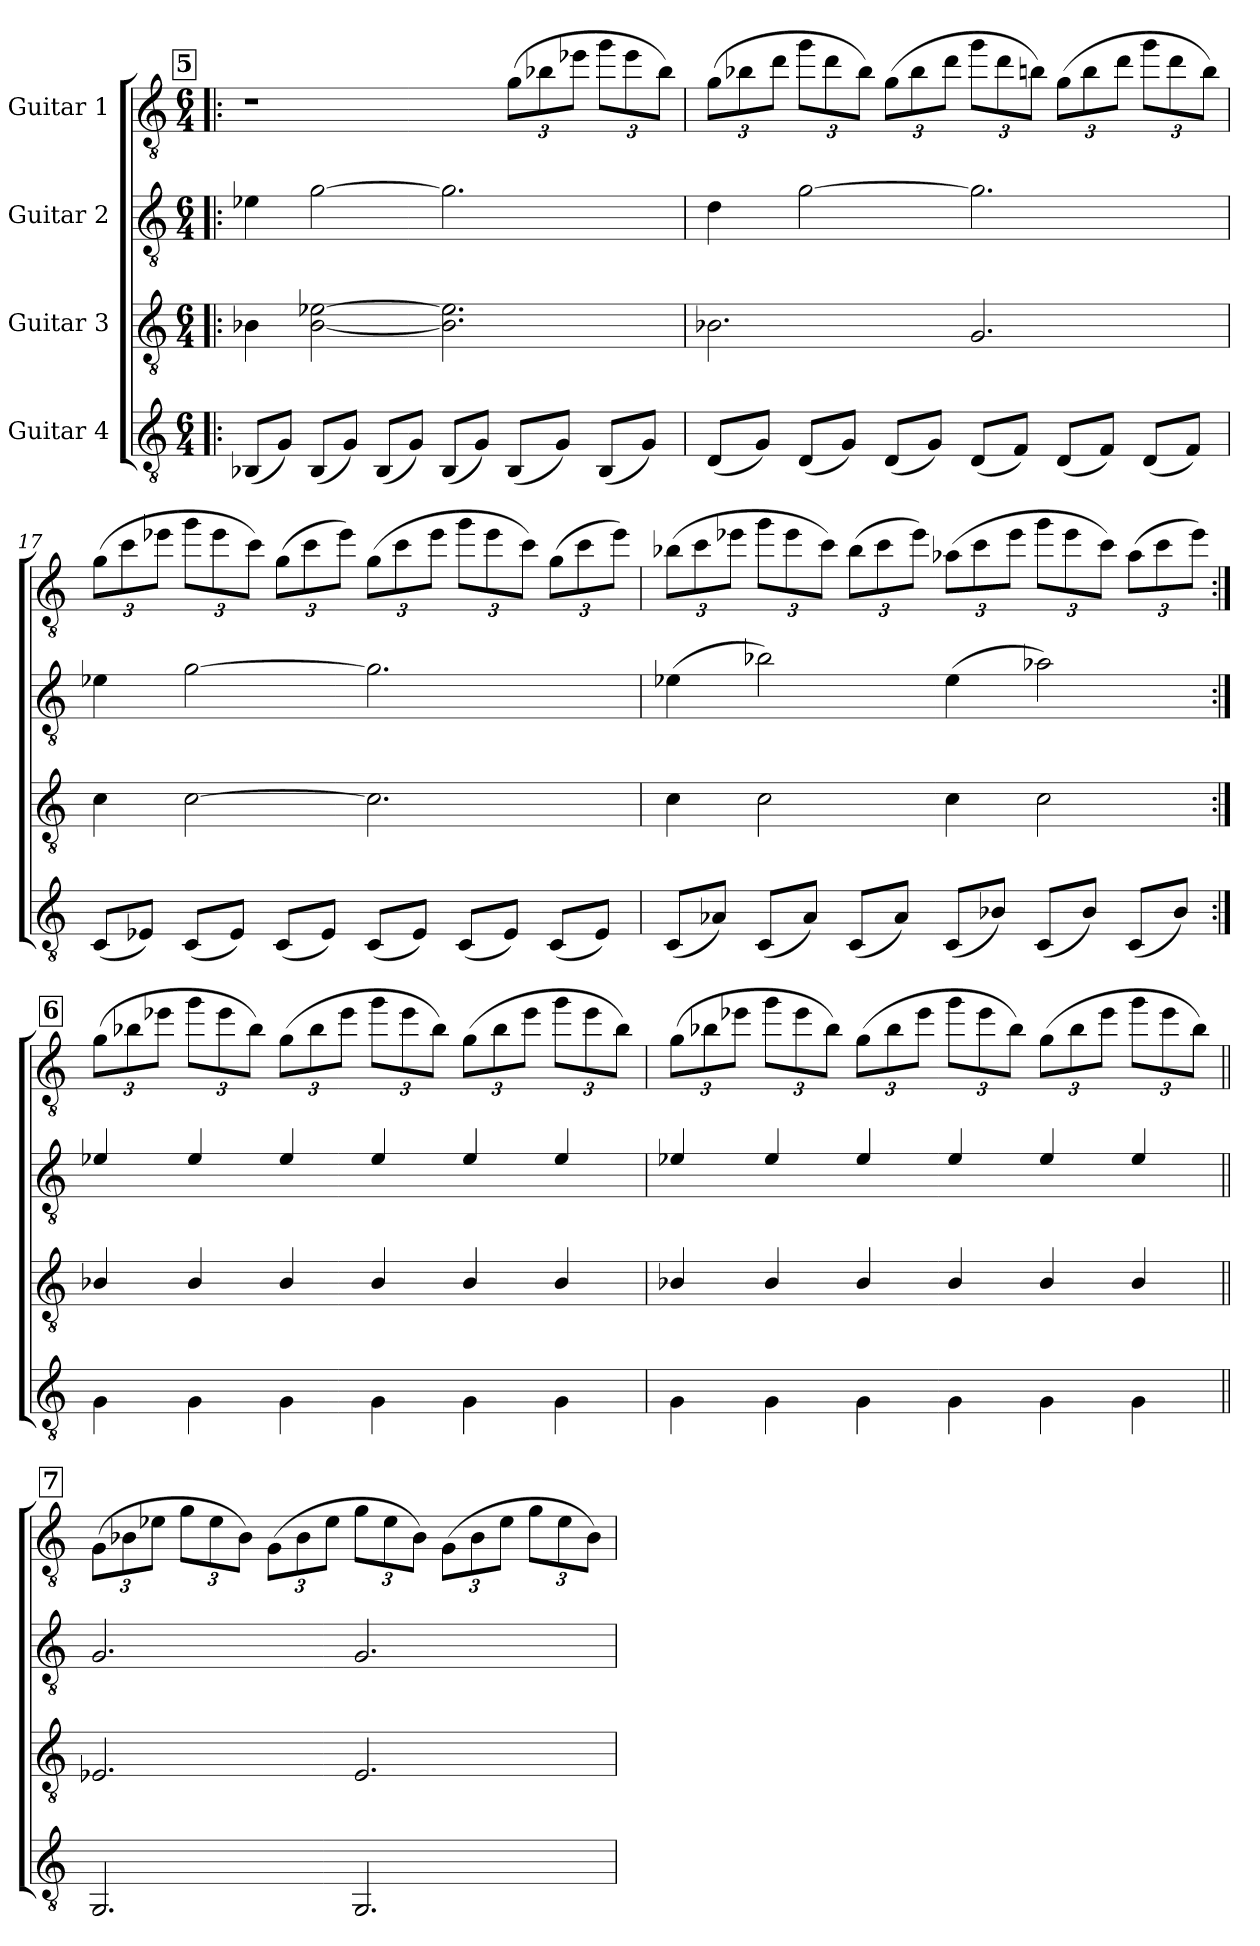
**kern	**kern	**kern	**kern
*part4	*part3	*part2	*part1
*staff4	*staff3	*staff2	*staff1
*I"Guitar 4	*I"Guitar 3	*I"Guitar 2	*I"Guitar 1
*clefGv2	*clefGv2	*clefGv2	*clefGv2
*k[]	*k[]	*k[]	*k[]
*M6/4	*M6/4	*M6/4	*M6/4
!!LO:REH:place=s1:a:B:fs=14:t=5
=15!|:	=15!|:	=15!|:	=15!|:
(8BB-X/L	4B-X\	4e-X\	1r
8G/J)	.	.	.
(8BB-/L	[2B-\ [2e-X\	[2g\	.
8G/J)	.	.	.
(8BB-/L	.	.	.
8G/J)	.	.	.
(8BB-/L	2.B-\] 2.e-\]	2.g\]	.
8G/J)	.	.	.
*	*	*	*Xbrackettup
(8BB-/L	.	.	(12g\L
.	.	.	12b-X\
8G/J)	.	.	.
.	.	.	12ee-X\J
(8BB-/L	.	.	12gg\L
.	.	.	12ee-\
8G/J)	.	.	.
.	.	.	12b-\J)
!!LO:LB:g=z
=16	=16	=16	=16
(8D/L	2.B-X\	4d\	(12g\L
.	.	.	12b-X\
8G/J)	.	.	.
.	.	.	12dd\J
(8D/L	.	[2g\	12gg\L
.	.	.	12dd\
8G/J)	.	.	.
.	.	.	12b-\J)
(8D/L	.	.	(>12g\L
.	.	.	12b-\
8G/J)	.	.	.
.	.	.	12dd\J
(8D/L	2.G/	2.g\]	12gg\L
.	.	.	12dd\
8F/J)	.	.	.
.	.	.	12bn\J)
(8D/L	.	.	(12g\L
.	.	.	12b\
8F/J)	.	.	.
.	.	.	12dd\J
(8D/L	.	.	12gg\L
.	.	.	12dd\
8F/J)	.	.	.
.	.	.	12b\J)
=17	=17	=17	=17
(8C/L	4c\	4e-X\	(12g\L
.	.	.	12cc\
8E-X/J)	.	.	.
.	.	.	12ee-X\J
(8C/L	[2c\	[2g\	12gg\L
.	.	.	12ee-\
8E-/J)	.	.	.
.	.	.	12cc\J)
(8C/L	.	.	(>12g\L
.	.	.	12cc\
8E-/J)	.	.	.
.	.	.	12ee-\J)
(8C/L	2.c\]	2.g\]	(12g\L
.	.	.	12cc\
8E-/J)	.	.	.
.	.	.	12ee-\J
(8C/L	.	.	12gg\L
.	.	.	12ee-\
8E-/J)	.	.	.
.	.	.	12cc\J)
(8C/L	.	.	(>12g\L
.	.	.	12cc\
8E-/J)	.	.	.
.	.	.	12ee-\J)
!!LO:PB:g=z
=18	=18	=18	=18
(8C/L	4c\	(4e-X\	(12b-X\L
.	.	.	12cc\
8A-X/J)	.	.	.
.	.	.	12ee-X\J
(8C/L	2c\	2b-X\)	12gg\L
.	.	.	12ee-\
8A-/J)	.	.	.
.	.	.	12cc\J)
(8C/L	.	.	(>12b-\L
.	.	.	12cc\
8A-/J)	.	.	.
.	.	.	12ee-\J)
(8C/L	4c\	(4e-\	(12a-X\L
.	.	.	12cc\
8B-X/J)	.	.	.
.	.	.	12ee-\J
(8C/L	2c\	2a-X\)	12gg\L
.	.	.	12ee-\
8B-/J)	.	.	.
.	.	.	12cc\J)
(8C/L	.	.	(>12a-\L
.	.	.	12cc\
8B-/J)	.	.	.
.	.	.	12ee-\J)
!!LO:REH:place=s1:a:B:fs=14:t=6
=19:|!	=19:|!	=19:|!	=19:|!
4G\	4B-X/	4e-X/	(12g\L
.	.	.	12b-X\
.	.	.	12ee-X\J
4G\	4B-/	4e-/	12gg\L
.	.	.	12ee-\
.	.	.	12b-\J)
4G\	4B-/	4e-/	(>12g\L
.	.	.	12b-\
.	.	.	12ee-\J
4G\	4B-/	4e-/	12gg\L
.	.	.	12ee-\
.	.	.	12b-\J)
4G\	4B-/	4e-/	(>12g\L
.	.	.	12b-\
.	.	.	12ee-\J
4G\	4B-/	4e-/	12gg\L
.	.	.	12ee-\
.	.	.	12b-\J)
!!LO:LB:g=z
=20	=20	=20	=20
4G\	4B-X/	4e-X/	(12g\L
.	.	.	12b-X\
.	.	.	12ee-X\J
4G\	4B-/	4e-/	12gg\L
.	.	.	12ee-\
.	.	.	12b-\J)
4G\	4B-/	4e-/	(>12g\L
.	.	.	12b-\
.	.	.	12ee-\J
4G\	4B-/	4e-/	12gg\L
.	.	.	12ee-\
.	.	.	12b-\J)
4G\	4B-/	4e-/	(>12g\L
.	.	.	12b-\
.	.	.	12ee-\J
4G\	4B-/	4e-/	12gg\L
.	.	.	12ee-\
.	.	.	12b-\J)
!!LO:REH:place=s1:a:B:fs=14:t=7
=21||	=21||	=21||	=21||
2.GG/	2.E-X/	2.G/	(12G\L
.	.	.	12B-X\
.	.	.	12e-X\J
.	.	.	12g\L
.	.	.	12e-\
.	.	.	12B-\J)
.	.	.	(>12G\L
.	.	.	12B-\
.	.	.	12e-\J
2.GG/	2.E-/	2.G/	12g\L
.	.	.	12e-\
.	.	.	12B-\J)
.	.	.	(>12G\L
.	.	.	12B-\
.	.	.	12e-\J
.	.	.	12g\L
.	.	.	12e-\
.	.	.	12B-\J)
=	=	=	=
*-	*-	*-	*-
